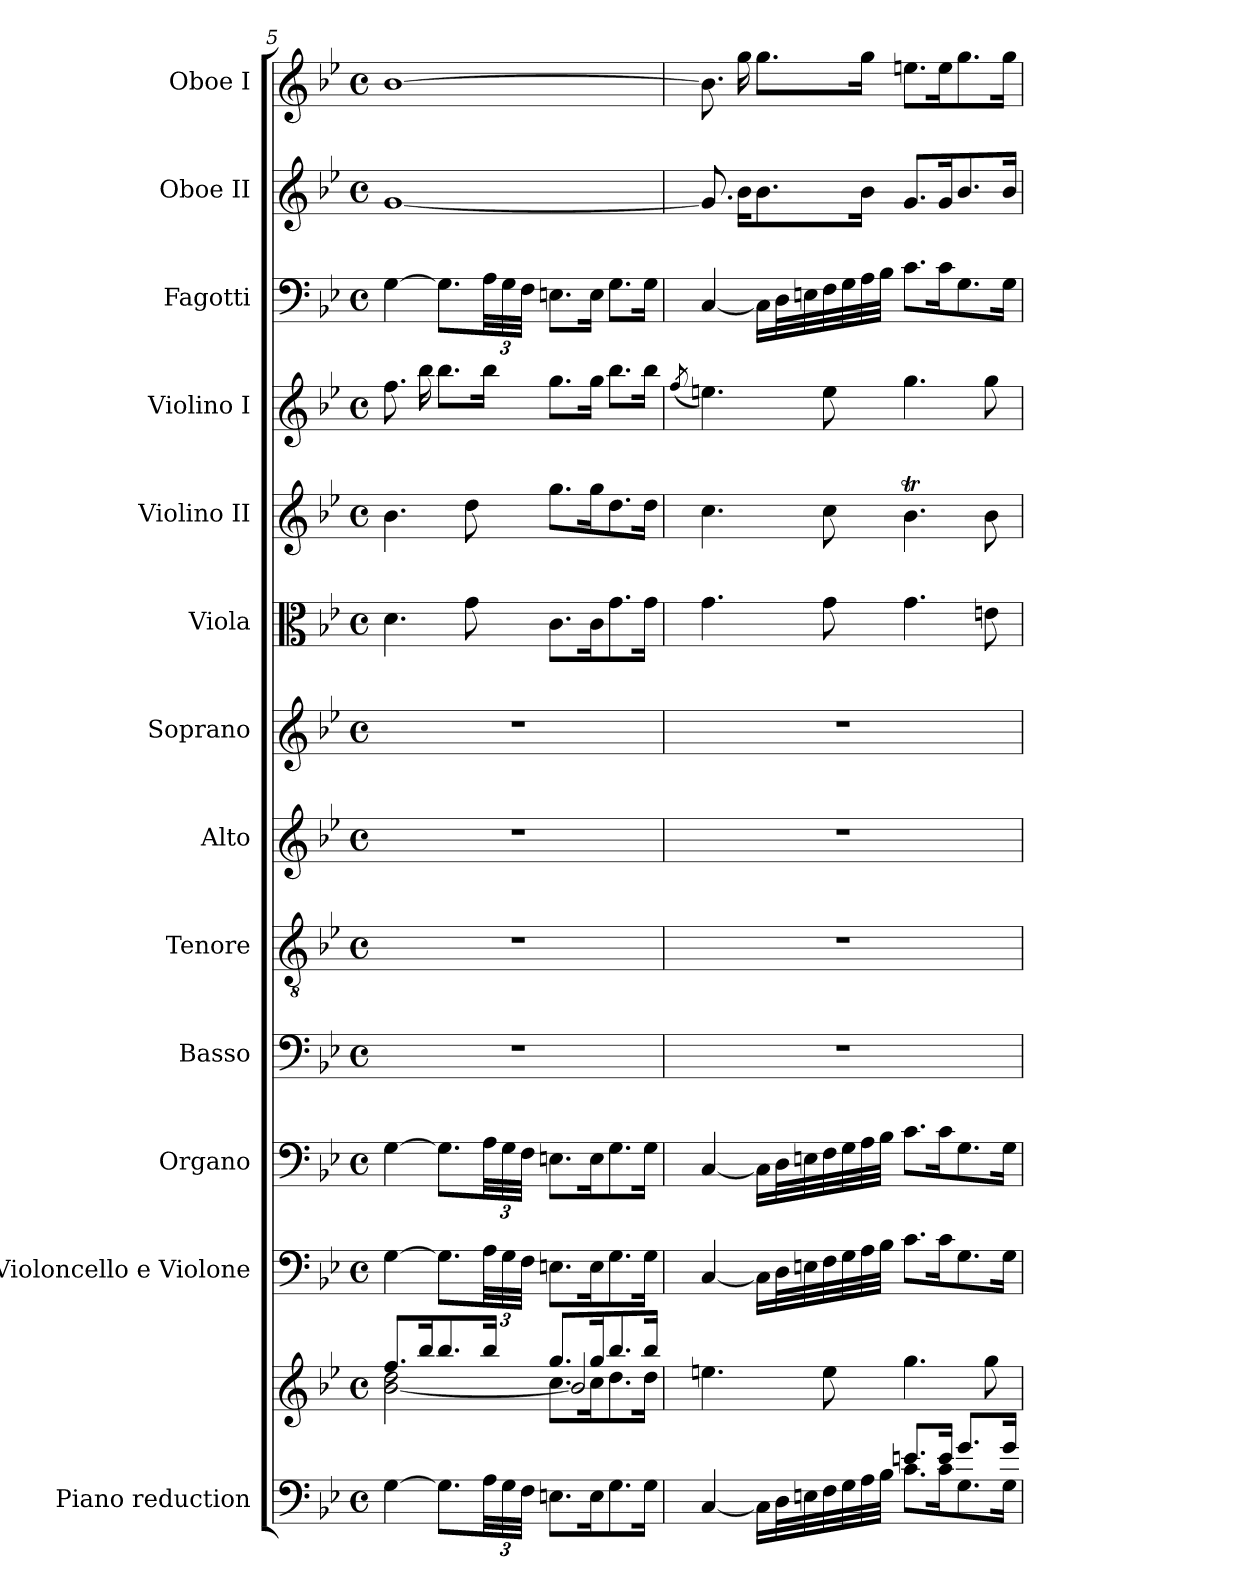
**kern	**kern	**kern	**kern	**kern	**kern	**kern	**kern	**kern	**kern	**kern	**kern	**kern	**kern
*part13	*part13	*part12	*part11	*part10	*part9	*part8	*part7	*part6	*part5	*part4	*part3	*part2	*part1
*staff14	*staff13	*staff12	*staff11	*staff10	*staff9	*staff8	*staff7	*staff6	*staff5	*staff4	*staff3	*staff2	*staff1
*I"Piano reduction	*	*I"Violoncello  e Violone	*I"Organo	*I"Basso	*I"Tenore	*I"Alto	*I"Soprano	*I"Viola	*I"Violino II	*I"Violino I	*I"Fagotti	*I"Oboe II	*I"Oboe I
*I'Pno	*	*	*	*	*	*	*	*	*	*	*	*I'Ob	*I'Ob
!!LO:PB:g=z
*clefF4	*clefG2	*clefF4	*clefF4	*clefF4	*clefGv2	*clefG2	*clefG2	*clefC3	*clefG2	*clefG2	*clefF4	*clefG2	*clefG2
*k[b-e-]	*k[b-e-]	*k[b-e-]	*k[b-e-]	*k[b-e-]	*k[b-e-]	*k[b-e-]	*k[b-e-]	*k[b-e-]	*k[b-e-]	*k[b-e-]	*k[b-e-]	*k[b-e-]	*k[b-e-]
*M4/4	*M4/4	*M4/4	*M4/4	*M4/4	*M4/4	*M4/4	*M4/4	*M4/4	*M4/4	*M4/4	*M4/4	*M4/4	*M4/4
*met(c)	*met(c)	*met(c)	*met(c)	*met(c)	*met(c)	*met(c)	*met(c)	*met(c)	*met(c)	*met(c)	*met(c)	*met(c)	*met(c)
=5	=5	=5	=5	=5	=5	=5	=5	=5	=5	=5	=5	=5	=5
*	*^	*	*	*	*	*	*	*	*	*	*	*	*
*	*	*^	*	*	*	*	*	*	*	*	*	*	*	*
[4G\	8.ff/L	[2b-\ 2dd\	2ryy	[4G\	[4G\	1r	1r	1r	1r	4.d\	4.b-\	8.ff\	[4G\	[1g	[1b-
.	16bb-/K	.	.	.	.	.	.	.	.	.	.	16bb-\	.	.	.
8.G\L]	8.bb-/	.	.	8.G\L]	8.G\L]	.	.	.	.	.	.	8.bb-\L	8.G\L]	.	.
.	.	.	.	.	.	.	.	.	.	8g\	8dd\	.	.	.	.
*Xbrackettup	*	*	*	*Xbrackettup	*Xbrackettup	*	*	*	*	*	*	*	*Xbrackettup	*	*
48A\LL	16bb-/Jk	.	.	48A\LL	48A\LL	.	.	.	.	.	.	16bb-\Jk	48A\LL	.	.
48G\	.	.	.	48G\	48G\	.	.	.	.	.	.	.	48G\	.	.
48F\JJJ	.	.	.	48F\JJJ	48F\JJJ	.	.	.	.	.	.	.	48F\JJJ	.	.
8.En\L	8.gg/L	8.cc\L	2b-/]	8.En\L	8.En\L	.	.	.	.	8.c\L	8.gg\L	8.gg\L	8.En\L	.	.
16E\K	16gg/K	16cc\K	.	16E\K	16E\K	.	.	.	.	16c\K	16gg\K	16gg\Jk	16E\Jk	.	.
8.G\	8.bb-/	8.dd\	.	8.G\	8.G\	.	.	.	.	8.g\	8.dd\	8.bb-\L	8.G\L	.	.
16G\Jk	16bb-/Jk	16dd\Jk	.	16G\Jk	16G\Jk	.	.	.	.	16g\Jk	16dd\Jk	16bb-\Jk	16G\Jk	.	.
*	*v	*v	*v	*	*	*	*	*	*	*	*	*	*	*	*
=6	=6	=6	=6	=6	=6	=6	=6	=6	=6	=6	=6	=6	=6
.	.	.	.	.	.	.	.	.	.	(8qff/	.	.	.
*^	*	*	*	*	*	*	*	*	*	*	*	*	*
2ryy	[4C/	4.een\	[4C/	[4C/	1r	1r	1r	1r	4.g\	4.cc\	4.een\)	[4C/	8.g/]	8.b-\]
.	.	.	.	.	.	.	.	.	.	.	.	.	16b-\KL	16gg\
.	16C\LL]	.	16C\LL]	16C\LL]	.	.	.	.	.	.	.	16C\LL]	8.b-\	8.gg\L
.	32D\L	.	32D\L	32D\L	.	.	.	.	.	.	.	32D\L	.	.
.	32En\	.	32En\	32En\	.	.	.	.	.	.	.	32En\	.	.
.	32F\	8ee\	32F\	32F\	.	.	.	.	8g\	8cc\	8ee\	32F\	.	.
.	32G\	.	32G\	32G\	.	.	.	.	.	.	.	32G\	.	.
.	32A\	.	32A\	32A\	.	.	.	.	.	.	.	32A\	16b-\Jk	16gg\Jk
.	32B-\JJJ	.	32B-\JJJ	32B-\JJJ	.	.	.	.	.	.	.	32B-\JJJ	.	.
8.en/L	8.c\L	4.gg\	8.c\L	8.c\L	.	.	.	.	4.g\	4.b-T\	4.gg\	8.c\L	8.g/L	8.een\L
16e/Jk	16c\K	.	16c\K	16c\K	.	.	.	.	.	.	.	16c\K	16g/K	16ee\K
8.g/L	8.G\	.	8.G\	8.G\	.	.	.	.	.	.	.	8.G\	8.b-/	8.gg\
.	.	8gg\	.	.	.	.	.	.	8en\	8b-\	8gg\	.	.	.
16g/Jk	16G\Jk	.	16G\Jk	16G\Jk	.	.	.	.	.	.	.	16G\Jk	16b-/Jk	16gg\Jk
*v	*v	*	*	*	*	*	*	*	*	*	*	*	*	*
=	=	=	=	=	=	=	=	=	=	=	=	=	=
*-	*-	*-	*-	*-	*-	*-	*-	*-	*-	*-	*-	*-	*-
